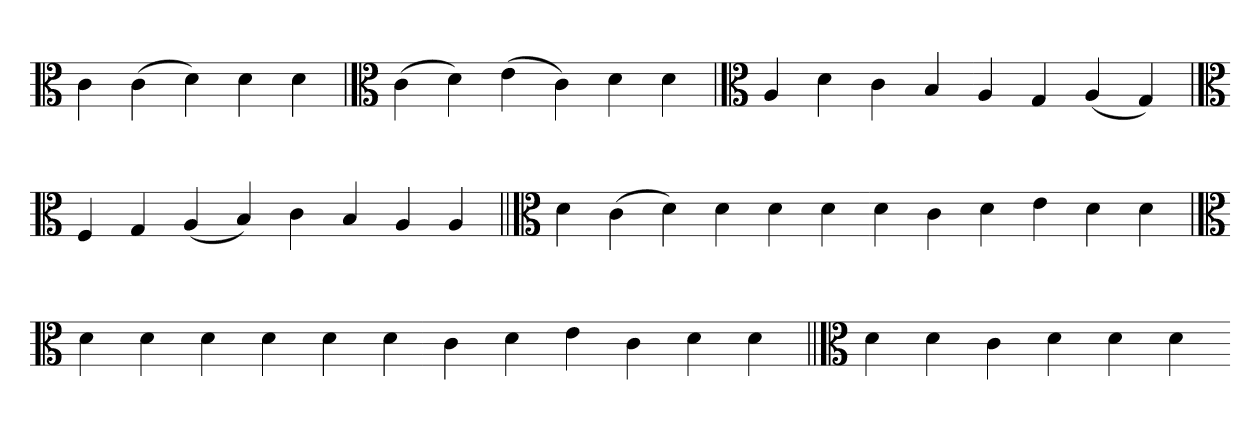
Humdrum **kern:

**kern
*part1
*staff1
*clefC3
=
4c
(4c
4d)
4d
4d
=`
*clefC3
(4c
4d)
(4e
4c)
4d
4d
='
*clefC3
4A
4d
4c
4B
4A
4G
(4A
4G)
=`
*clefC3
4F
4G
(4A
4B)
4c
4B
4A
4A
=||
*clefC3
4d
(4c
4d)
4d
4d
4d
4d
4c
4d
4e
4d
4d
=
*clefC3
4d
4d
4d
4d
4d
4d
4c
4d
4e
4c
4d
4d
=||
*clefC3
4d
4d
4c
4d
4d
4d
=-
*-
